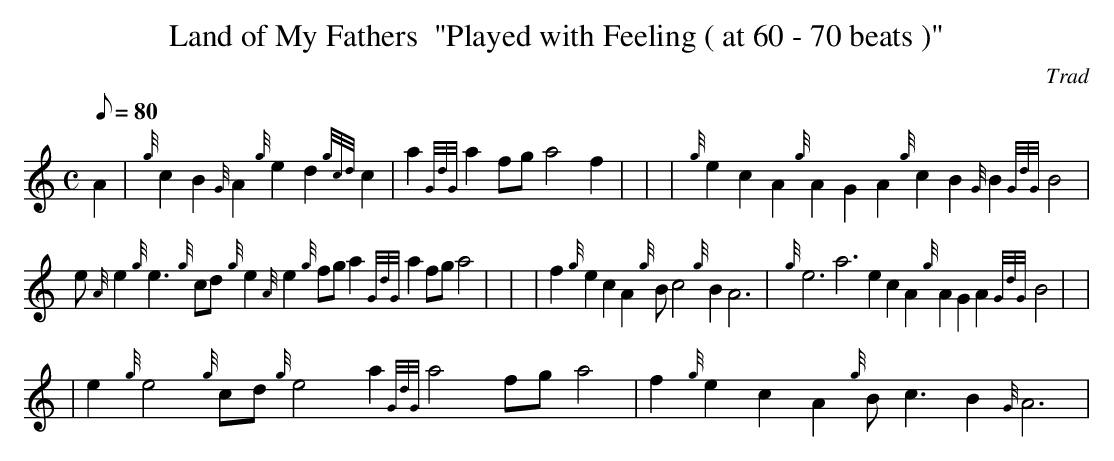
X:1
T:Land of My Fathers  "Played with Feeling ( at 60 - 70 beats )"
M:C
L:1/8
Q:80
C:Trad
K:HP
A2 | \
{g}c2B2{G}A2{g}e2d2{gcd}c2 | \
a2{GdG}a2fga4f2 | | \
| {g}e2c2A2{g}A2G2A2{g}c2B2{G}B2{GdG}B4 |
e{A}e2{g}e3{g}cd{g}e2{A}e2{g}fga2{GdG}a2fga4 | | \
| f2{g}e2c2A2{g}Bc4{g}B2A6 | \
{g}e6a6e2c2A2{g}A2G2A2{GdG}B4| |
| e2{g}e4{g}cd{g}e4a2{GdG}a4fga4 | \
f2{g}e2c2A2{g}Bc3B2{G}A6 |
